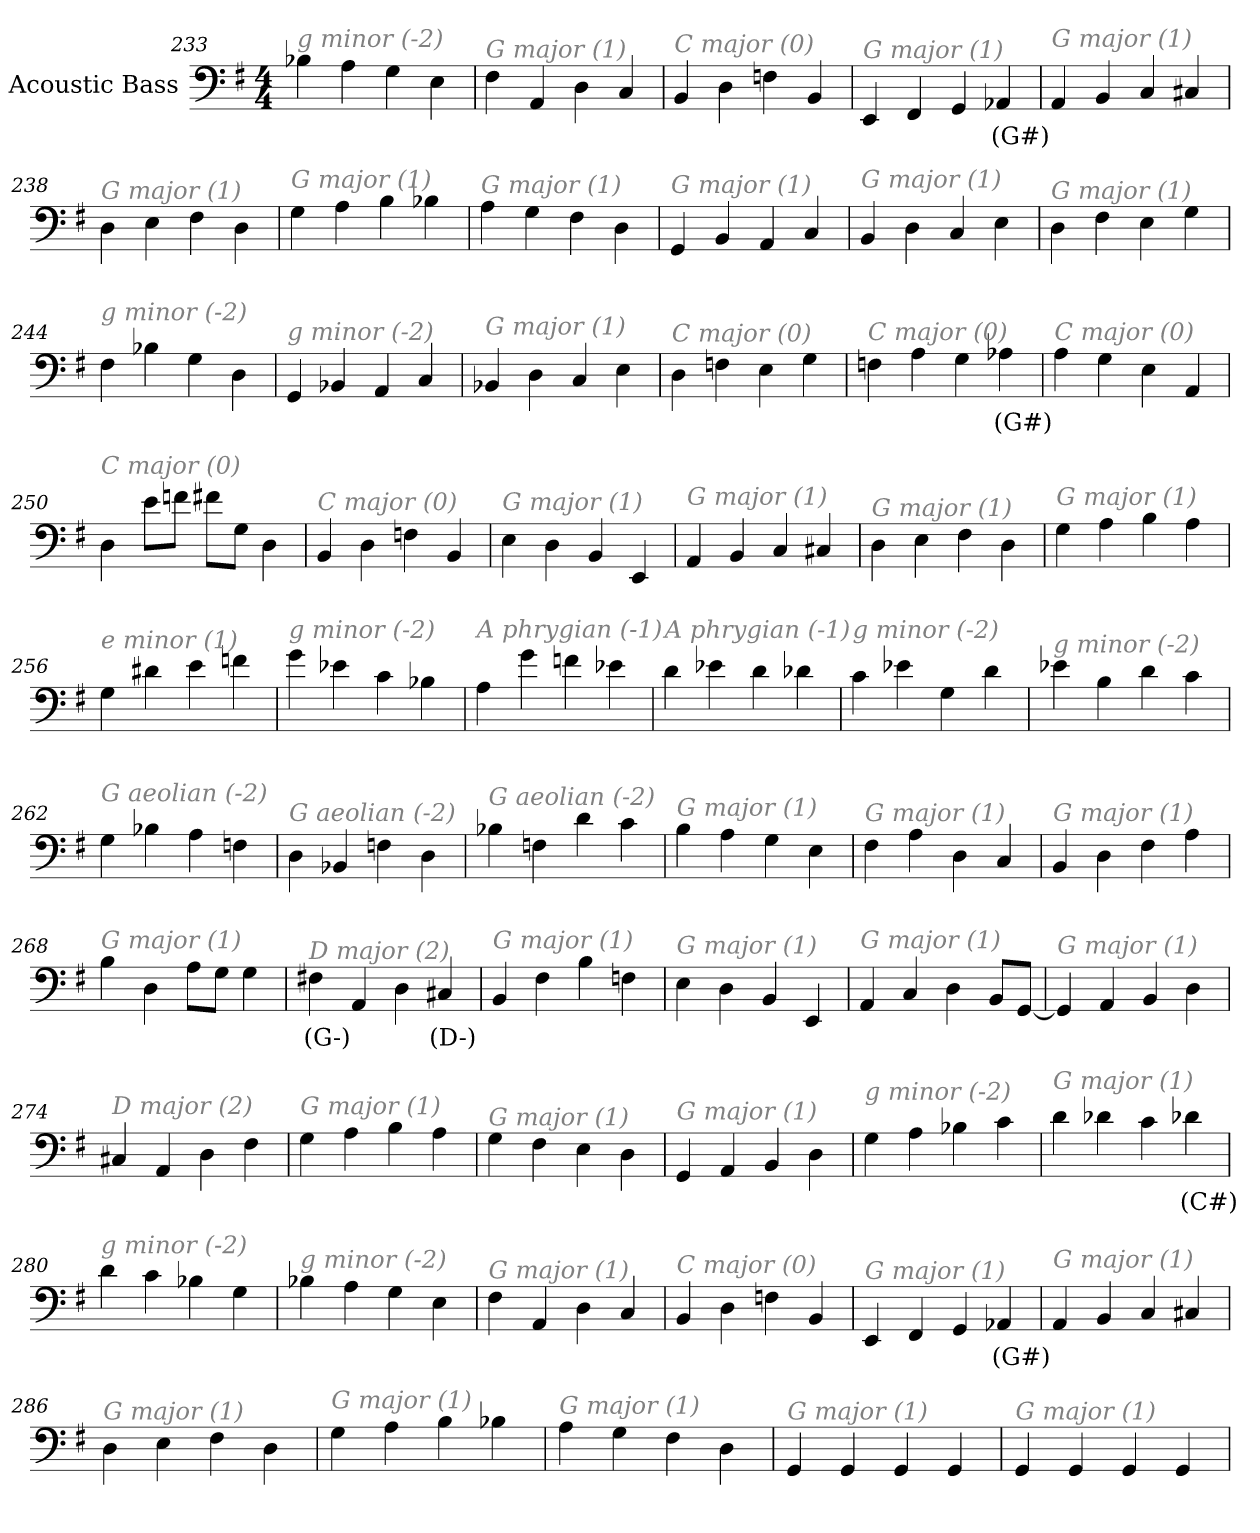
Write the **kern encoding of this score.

**kern	**text
*part1	*part1
*staff1	*staff1
*I"Acoustic Bass	*
*clefF4	*
*ITrd7c12	*
*k[f#]	*
*G:	*
*M4/4	*
=233	=233
!LO:TX:i:color=#808080:t=g minor (-2)	!
4BB-X	.
4AA	.
4GG	.
4EE	.
=234	=234
!LO:TX:i:color=#808080:t=G major (1)	!
4FF#	.
4AAA	.
4DD	.
4CC	.
=235	=235
!LO:TX:i:color=#808080:t=C major (0)	!
4BBB	.
4DD	.
4FFn	.
4BBB	.
=236	=236
!LO:TX:i:color=#808080:t=G major (1)	!
4EEE	.
4FFF#	.
4GGG	.
4AAA-Xi	(G#)
=237	=237
!LO:TX:i:color=#808080:t=G major (1)	!
4AAA	.
4BBB	.
4CC	.
4CC#X	.
=238	=238
!LO:TX:i:color=#808080:t=G major (1)	!
4DD	.
4EE	.
4FF#	.
4DD	.
=239	=239
!LO:TX:i:color=#808080:t=G major (1)	!
4GG	.
4AA	.
4BB	.
4BB-X	.
=240	=240
!LO:TX:i:color=#808080:t=G major (1)	!
4AA	.
4GG	.
4FF#	.
4DD	.
=241	=241
!LO:TX:i:color=#808080:t=G major (1)	!
4GGG	.
4BBB	.
4AAA	.
4CC	.
=242	=242
!LO:TX:i:color=#808080:t=G major (1)	!
4BBB	.
4DD	.
4CC	.
4EE	.
=243	=243
!LO:TX:i:color=#808080:t=G major (1)	!
4DD	.
4FF#	.
4EE	.
4GG	.
=244	=244
!LO:TX:i:color=#808080:t=g minor (-2)	!
4FF#	.
4BB-X	.
4GG	.
4DD	.
=245	=245
!LO:TX:i:color=#808080:t=g minor (-2)	!
4GGG	.
4BBB-X	.
4AAA	.
4CC	.
=246	=246
!LO:TX:i:color=#808080:t=G major (1)	!
4BBB-X	.
4DD	.
4CC	.
4EE	.
=247	=247
!LO:TX:i:color=#808080:t=C major (0)	!
4DD	.
4FFn	.
4EE	.
4GG	.
=248	=248
!LO:TX:i:color=#808080:t=C major (0)	!
4FFn	.
4AA	.
4GG	.
4AA-Xi	(G#)
=249	=249
!LO:TX:i:color=#808080:t=C major (0)	!
4AA	.
4GG	.
4EE	.
4AAA	.
=250	=250
!LO:TX:i:color=#808080:t=C major (0)	!
4DD	.
8EL	.
8FnJ	.
8F#XL	.
8GGJ	.
4DD	.
=251	=251
!LO:TX:i:color=#808080:t=C major (0)	!
4BBB	.
4DD	.
4FFn	.
4BBB	.
=252	=252
!LO:TX:i:color=#808080:t=G major (1)	!
4EE	.
4DD	.
4BBB	.
4EEE	.
=253	=253
!LO:TX:i:color=#808080:t=G major (1)	!
4AAA	.
4BBB	.
4CC	.
4CC#X	.
=254	=254
!LO:TX:i:color=#808080:t=G major (1)	!
4DD	.
4EE	.
4FF#	.
4DD	.
=255	=255
!LO:TX:i:color=#808080:t=G major (1)	!
4GG	.
4AA	.
4BB	.
4AA	.
=256	=256
!LO:TX:i:color=#808080:t=e minor (1)	!
4GG	.
4D#X	.
4E	.
4Fn	.
=257	=257
!LO:TX:i:color=#808080:t=g minor (-2)	!
4G	.
4E-X	.
4C	.
4BB-X	.
=258	=258
!LO:TX:i:color=#808080:t=A phrygian (-1)	!
4AA	.
4G	.
4Fn	.
4E-X	.
=259	=259
!LO:TX:i:color=#808080:t=A phrygian (-1)	!
4D	.
4E-X	.
4D	.
4D-X	.
=260	=260
!LO:TX:i:color=#808080:t=g minor (-2)	!
4C	.
4E-X	.
4GG	.
4D	.
=261	=261
!LO:TX:i:color=#808080:t=g minor (-2)	!
4E-X	.
4BB	.
4D	.
4C	.
=262	=262
!LO:TX:i:color=#808080:t=G aeolian (-2)	!
4GG	.
4BB-X	.
4AA	.
4FFn	.
=263	=263
!LO:TX:i:color=#808080:t=G aeolian (-2)	!
4DD	.
4BBB-X	.
4FFn	.
4DD	.
=264	=264
!LO:TX:i:color=#808080:t=G aeolian (-2)	!
4BB-X	.
4FFn	.
4D	.
4C	.
=265	=265
!LO:TX:i:color=#808080:t=G major (1)	!
4BB	.
4AA	.
4GG	.
4EE	.
=266	=266
!LO:TX:i:color=#808080:t=G major (1)	!
4FF#	.
4AA	.
4DD	.
4CC	.
=267	=267
!LO:TX:i:color=#808080:t=G major (1)	!
4BBB	.
4DD	.
4FF#	.
4AA	.
=268	=268
!LO:TX:i:color=#808080:t=G major (1)	!
4BB	.
4DD	.
8AAL	.
8GGJ	.
4GG	.
=269	=269
!LO:TX:i:color=#808080:t=D major (2)	!
4FF#Xi	(G-)
4AAA	.
4DD	.
4CC#Xi	(D-)
=270	=270
!LO:TX:i:color=#808080:t=G major (1)	!
4BBB	.
4FF#	.
4BB	.
4FFn	.
=271	=271
!LO:TX:i:color=#808080:t=G major (1)	!
4EE	.
4DD	.
4BBB	.
4EEE	.
=272	=272
!LO:TX:i:color=#808080:t=G major (1)	!
4AAA	.
4CC	.
4DD	.
8BBBL	.
[8GGGJ	.
=273	=273
!LO:TX:i:color=#808080:t=G major (1)	!
4GGG]	.
4AAA	.
4BBB	.
4DD	.
=274	=274
!LO:TX:i:color=#808080:t=D major (2)	!
4CC#X	.
4AAA	.
4DD	.
4FF#	.
=275	=275
!LO:TX:i:color=#808080:t=G major (1)	!
4GG	.
4AA	.
4BB	.
4AA	.
=276	=276
!LO:TX:i:color=#808080:t=G major (1)	!
4GG	.
4FF#	.
4EE	.
4DD	.
=277	=277
!LO:TX:i:color=#808080:t=G major (1)	!
4GGG	.
4AAA	.
4BBB	.
4DD	.
=278	=278
!LO:TX:i:color=#808080:t=g minor (-2)	!
4GG	.
4AA	.
4BB-X	.
4C	.
=279	=279
!LO:TX:i:color=#808080:t=G major (1)	!
4D	.
4D-X	.
4C	.
4D-Xi	(C#)
=280	=280
!LO:TX:i:color=#808080:t=g minor (-2)	!
4D	.
4C	.
4BB-X	.
4GG	.
=281	=281
!LO:TX:i:color=#808080:t=g minor (-2)	!
4BB-X	.
4AA	.
4GG	.
4EE	.
=282	=282
!LO:TX:i:color=#808080:t=G major (1)	!
4FF#	.
4AAA	.
4DD	.
4CC	.
=283	=283
!LO:TX:i:color=#808080:t=C major (0)	!
4BBB	.
4DD	.
4FFn	.
4BBB	.
=284	=284
!LO:TX:i:color=#808080:t=G major (1)	!
4EEE	.
4FFF#	.
4GGG	.
4AAA-Xi	(G#)
=285	=285
!LO:TX:i:color=#808080:t=G major (1)	!
4AAA	.
4BBB	.
4CC	.
4CC#X	.
=286	=286
!LO:TX:i:color=#808080:t=G major (1)	!
4DD	.
4EE	.
4FF#	.
4DD	.
=287	=287
!LO:TX:i:color=#808080:t=G major (1)	!
4GG	.
4AA	.
4BB	.
4BB-X	.
=288	=288
!LO:TX:i:color=#808080:t=G major (1)	!
4AA	.
4GG	.
4FF#	.
4DD	.
=289	=289
!LO:TX:i:color=#808080:t=G major (1)	!
4GGG	.
4GGG	.
4GGG	.
4GGG	.
=290	=290
!LO:TX:i:color=#808080:t=G major (1)	!
4GGG	.
4GGG	.
4GGG	.
4GGG	.
=	=
*-	*-
